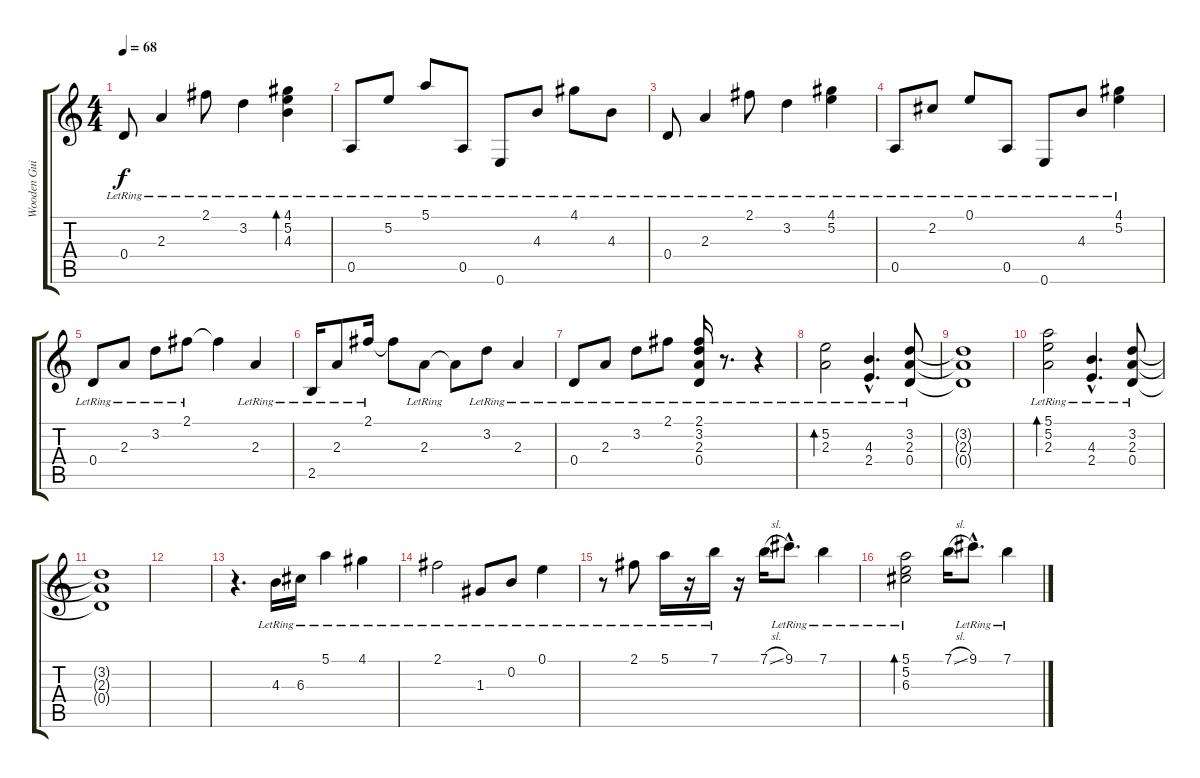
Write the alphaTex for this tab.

\track ("Wooden Guitar 2" "Wooden Gui") {instrument acousticguitarsteel}
\staff {score tabs}
\tuning (E4 B3 G3 D3 A2 E2) {hide}
\ts (4 4)
\tempo 68
\clef g2
\ks c
0.4{lr}.8{dy f} 2.3{lr}.4 2.1{lr}.8 3.2{lr}.4 (4.1{lr} 5.2{lr} 4.3{lr}).4{bd 240} |
0.5{lr}.8 5.2{lr}.8 5.1{lr}.8 0.5{lr}.8 0.6{lr}.8 4.3{lr}.8 4.1{lr}.8 4.3{lr}.8 |
0.4{lr}.8 2.3{lr}.4 2.1{lr}.8 3.2{lr}.4 (4.1{lr} 5.2{lr}).4 |
0.5{lr}.8 2.2{lr}.8 0.1{lr}.8 0.5{lr}.8 0.6{lr}.8 4.3{lr}.8 (4.1{lr} 5.2{lr}).4 |
0.4{lr}.8 2.3{lr}.8 3.2{lr}.8 2.1{lr}.8 2.1{t}.4 2.3{lr}.4 |
2.5{lr}.16 2.3{lr}.8 2.1{lr}.16 2.1{t}.8 2.3{lr}.8 2.3{t}.8 3.2{lr}.8 2.3{lr}.4 |
0.4{lr}.8 2.3{lr}.8 3.2{lr}.8 2.1{lr}.8 (2.1{lr} 3.2{lr} 2.3{lr} 0.4{lr}).16 r.8{d} r.4 |
(5.2{lr} 2.3{lr}).2{bd 240} (4.3{hac lr} 2.4{hac lr}).4{d} (3.2{lr} 2.3{lr} 0.4{lr}).8 |
(3.2{t} 2.3{t} 0.4{t}).1 |
(5.1{lr} 5.2{lr} 2.3{lr}).2{bd 240} (4.3{hac lr} 2.4{hac lr}).4{d} (3.2{lr} 2.3{lr} 0.4{lr}).8 |
(3.2{t} 2.3{t} 0.4{t}).1 |
|
r.4{d} 4.3{lr}.16 6.3{lr}.16 5.1{lr}.4 4.1{lr}.4 |
2.1{lr}.2 1.3{lr}.8 0.2{lr}.8 0.1{lr}.4 |
r.8 2.1{lr}.8 5.1{lr}.16 r.16 7.1{lr}.16 r.16 7.1{sl}.16 9.1{hac lr}.8{d} 7.1{lr}.4 |
(5.1{lr} 5.2{lr} 6.3{lr}).2{bd 240} 7.1{sl}.16 9.1{hac lr}.8{d} 7.1{lr}.4
